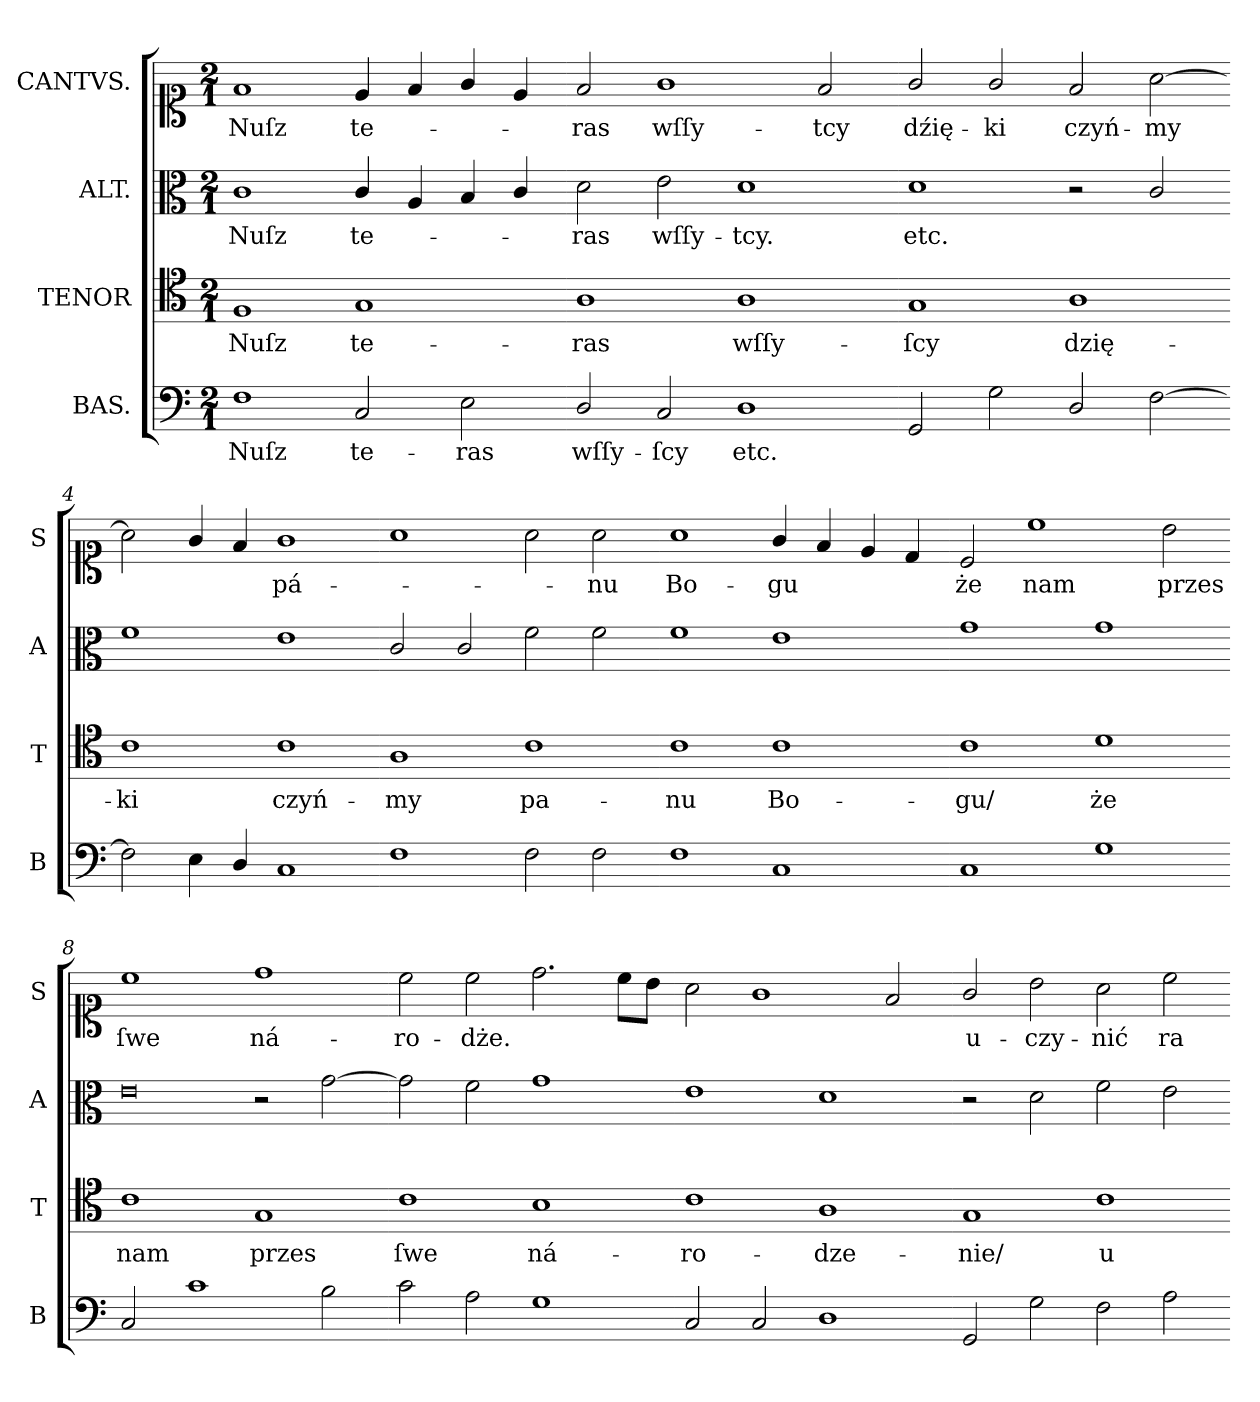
**kern	**text	**kern	**text	**kern	**text	**kern	**text
*part4	*part4	*part3	*part3	*part2	*part2	*part1	*part1
*staff4	*staff4	*staff3	*staff3	*staff2	*staff2	*staff1	*staff1
*I"BAS.	*	*I"TENOR	*	*I"ALT.	*	*I"CANTVS.	*
*I'B	*	*I'T	*	*I'A	*	*I'S	*
*clefF4	*	*clefC4	*	*clefC3	*	*clefC1	*
*k[]	*	*k[]	*	*k[]	*	*k[]	*
*G:mix	*	*G:mix	*	*G:mix	*	*G:mix	*
*M2/1	*	*M2/1	*	*M2/1	*	*M2/1	*
=1	=1	=1	=1	=1	=1	=1	=1
1F	Nuſz	1F	Nuſz	1c	Nuſz	1f	Nuſz
2C/	te-	1G	te-	4c/	te-	4e/	te-
.	.	.	.	4A/	.	4f/	.
2E\	-ras	.	.	4B/	.	4g/	.
.	.	.	.	4c/	.	4e/	.
=2-	=2-	=2-	=2-	=2-	=2-	=2-	=2-
2D/	wſſy-	1A	-ras	2d\	-ras	2f/	-ras
2C/	-ſcy	.	.	2e\	wſſy-	1g	wſſy-
1D	etc.	1A	wſſy-	1d	-tcy.	.	.
.	.	.	.	.	.	2f/	-tcy
=3-	=3-	=3-	=3-	=3-	=3-	=3-	=3-
2GG/	.	1G	-ſcy	1d	etc.	2g/	dźię-
2G\	.	.	.	.	.	2g/	-ki
2D/	.	1A	dzię-	2r	.	2f/	czyń-
[2F\	.	.	.	2c/	.	[2a\	-my
=4-	=4-	=4-	=4-	=4-	=4-	=4-	=4-
2F\]	.	1c	-ki	1f	.	2a\]	.
4E\	.	.	.	.	.	4g/	.
4D/	.	.	.	.	.	4f/	.
1C	.	1c	czyń-	1e	.	1g	pá-
=5-	=5-	=5-	=5-	=5-	=5-	=5-	=5-
1F	.	1A	-my	2c/	.	1a	.
.	.	.	.	2c/	.	.	.
2F\	.	1c	pa-	2f\	.	2a\	.
2F\	.	.	.	2f\	.	2a\	-nu
=6-	=6-	=6-	=6-	=6-	=6-	=6-	=6-
1F	.	1c	-nu	1f	.	1a	Bo-
1C	.	1c	Bo-	1e	.	4g/	-gu
.	.	.	.	.	.	4f/	.
.	.	.	.	.	.	4e/	.
.	.	.	.	.	.	4d/	.
=7-	=7-	=7-	=7-	=7-	=7-	=7-	=7-
1C	.	1c	-gu/	1g	.	2c/	że
.	.	.	.	.	.	1cc	nam
1G	.	1d	że	1g	.	.	.
.	.	.	.	.	.	2b\	przes
=8-	=8-	=8-	=8-	=8-	=8-	=8-	=8-
!	!	!	!	!LO:N:vis=0	!	!	!
2C/	.	1c	nam	1e	.	1cc	ſwe
1c	.	.	.	.	.	.	.
.	.	1G	przes	2r	.	1dd	ná-
2B\	.	.	.	[2g\	.	.	.
=9-	=9-	=9-	=9-	=9-	=9-	=9-	=9-
2c\	.	1c	ſwe	2g\]	.	2cc\	-ro-
2A\	.	.	.	2f\	.	2cc\	-dże.
1G	.	1B	ná-	1g	.	2.dd\	.
.	.	.	.	.	.	8cc\L	.
.	.	.	.	.	.	8b\J	.
=10-	=10-	=10-	=10-	=10-	=10-	=10-	=10-
2C/	.	1c	-ro-	1e	.	2a\	.
2C/	.	.	.	.	.	1g	.
1D	.	1A	-dze-	1d	.	.	.
.	.	.	.	.	.	2f/	.
=11-	=11-	=11-	=11-	=11-	=11-	=11-	=11-
2GG/	.	1G	-nie/	2r	.	2g/	u-
2G\	.	.	.	2d\	.	2b\	-czy-
2F\	.	1c	u-	2f\	.	2a\	-nić
2A\	.	.	.	2e\	.	2cc\	ra-
=-	=-	=-	=-	=-	=-	=-	=-
*-	*-	*-	*-	*-	*-	*-	*-
